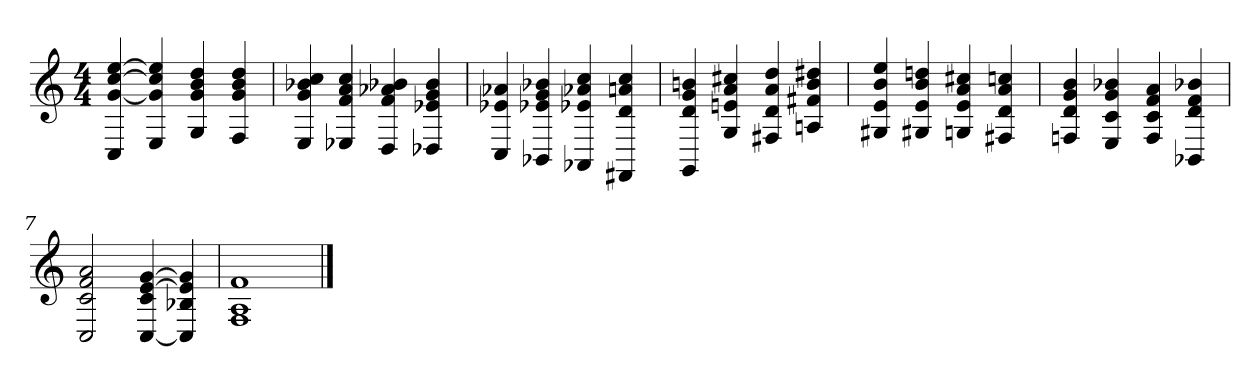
**kern
*part1
*staff1
*clefG2
*k[]
*C:
*M4/4
=1
4C [4g [4cc [4ee
4E 4g] 4cc] 4ee]
4G 4g 4b 4dd
4F 4g 4b 4dd
=2
4E 4g 4b-X 4cc
4E-X 4f 4a 4cc
4D 4f 4a-X 4b-X
4D-X 4e-X 4g 4b-
=3
4C 4e-X 4a-X
4BB-X 4e-X 4g 4b-X
4AA-X 4e-X 4a-X 4cc
4FF#X 4d 4an 4cc
=4
4GG 4d 4g 4bn
4G 4en 4a 4cc#X
4F#X 4d 4a 4dd
4An 4f#X 4b 4dd#X
=5
4G#X 4e 4b 4ee
4G#X 4e 4b 4ddn
4Gn 4e 4a 4cc#X
4F#X 4d 4a 4ccn
=6
4Fn 4d 4g 4b
4E 4c 4g 4b-X
4F 4c 4f 4a
4BB-X 4d 4f 4b-X
=7
2C 2c 2f 2a
[4C 4c [4e [4g
4C] 4B-X 4e] 4g]
=8
1F 1A 1f
==
*-
